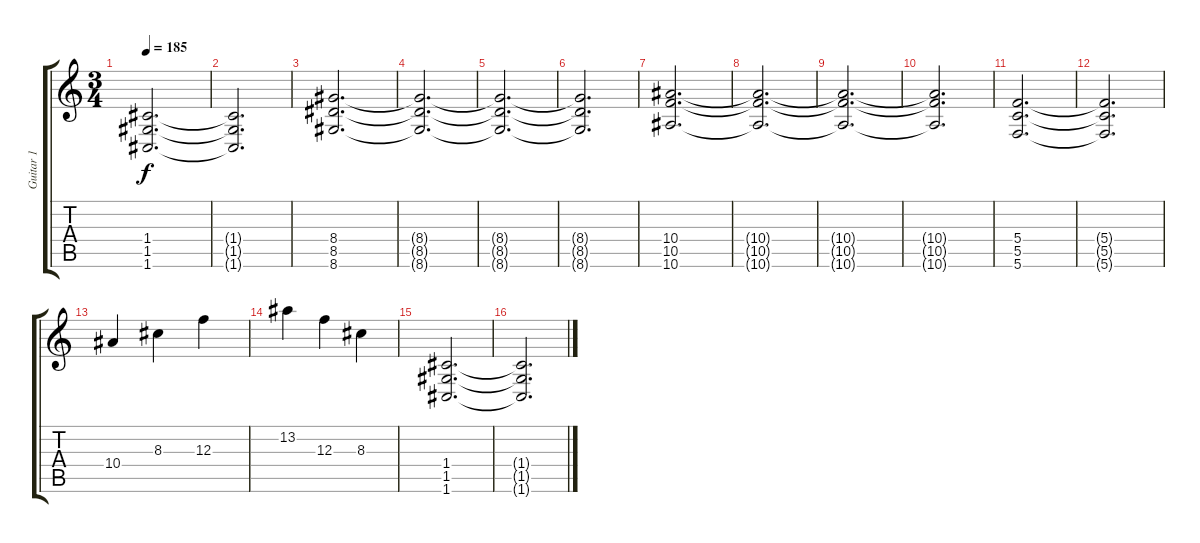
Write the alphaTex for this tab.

\track ("Guitar 1" "Guitar 1") {instrument distortionguitar}
\staff {score tabs}
\tuning (D4 A3 F3 C3 G2 C2) {hide}
\ts (3 4)
\tempo 185
\clef g2
\ks c
(1.4{t} 1.5{t} 1.6{t}).2{d dy f} |
(1.4{t} 1.5{t} 1.6{t}).2{d} |
(8.4 8.5 8.6).2{d} |
(8.4{t} 8.5{t} 8.6{t}).2{d} |
(8.4{t} 8.5{t} 8.6{t}).2{d} |
(8.4{t} 8.5{t} 8.6{t}).2{d} |
(10.4 10.5 10.6).2{d} |
(10.4{t} 10.5{t} 10.6{t}).2{d} |
(10.4{t} 10.5{t} 10.6{t}).2{d} |
(10.4{t} 10.5{t} 10.6{t}).2{d} |
(5.4 5.5 5.6).2{d} |
(5.4{t} 5.5{t} 5.6{t}).2{d} |
10.4.4 8.3.4 12.3.4 |
13.2.4 12.3.4 8.3.4 |
(1.4 1.5 1.6).2{d} |
(1.4{t} 1.5{t} 1.6{t}).2{d}
